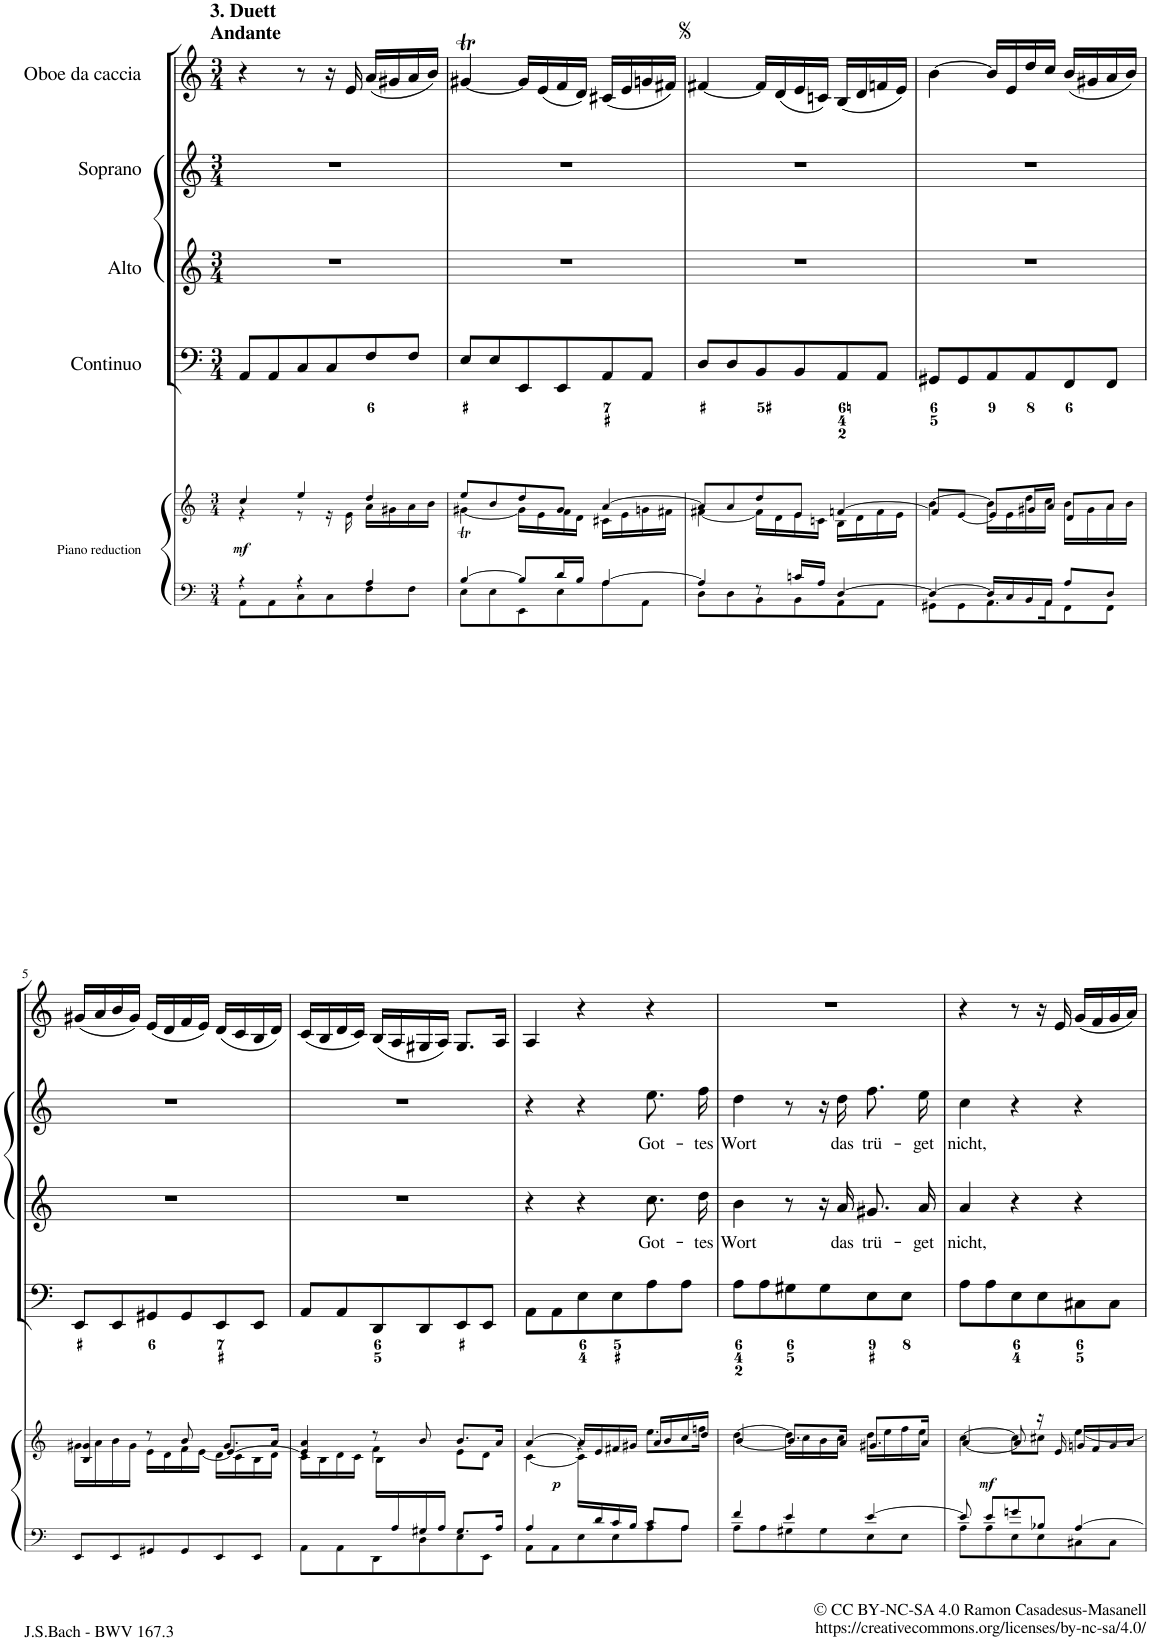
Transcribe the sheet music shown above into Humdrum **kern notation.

**kern	**kern	**dynam	**kern	**kern	**text	**kern	**text	**kern
*part5	*part5	*part5	*part4	*part3	*part3	*part2	*part2	*part1
*staff6	*staff5	*staff5/6	*staff4	*staff3	*staff3	*staff2	*staff2	*staff1
*I"Piano reduction	*	*	*I"Continuo	*I"Alto	*	*I"Soprano	*	*I"Oboe da caccia
*I'Pno	*	*	*	*	*	*	*	*I'Ob
*stria5	*stria5	*	*	*	*	*	*	*
*clefF4	*clefG2	*	*clefF4	*clefG2	*	*clefG2	*	*clefG2
*k[]	*k[]	*	*k[]	*k[]	*	*k[]	*	*k[]
*M3/4	*M3/4	*	*M3/4	*M3/4	*	*M3/4	*	*M3/4
=1	=1	=1	=1	=1	=1	=1	=1	=1
*^	*^	*	*	*	*	*	*	*
!	!	!	!	!	!	!	!	!	!	!LO:TX:a:B:t=3. Duett
!	!	!	!	!	!	!	!	!	!	!LO:TX:a:t=Andante
!	!	!	!	!LO:DY:b	!	!	!	!	!	!
4r	8AA\L	4cc/	4r	mf	8AA/L	2.r	.	2.r	.	4r
.	8AA\	.	.	.	8AA/	.	.	.	.	.
4r	8C\	4ee/	8r	.	8C/	.	.	.	.	8r
.	8C\	.	16r	.	8C/	.	.	.	.	16r
.	.	.	16e\	.	.	.	.	.	.	16e/
4A/	8F\	4dd/	16a\LL	.	8F/	.	.	.	.	(16a/LL
.	.	.	16g#X\	.	.	.	.	.	.	16g#X/
.	8F\J	.	16a\	.	8F/J	.	.	.	.	16a/
.	.	.	16b\JJ	.	.	.	.	.	.	16b/JJ)
=2	=2	=2	=2	=2	=2	=2	=2	=2	=2	=2
[4B/	8E\L	8ee/L	[4g#Xt\	.	8E/L	2.r	.	2.r	.	[4g#Xt/
.	8E\	8b/	.	.	8E/	.	.	.	.	.
8B/L]	8EE\	8dd/	16g#\LL]	.	8EE/	.	.	.	.	16g#/LL]
.	.	.	16e\	.	.	.	.	.	.	(16e/
16d/L	8E\	8g#/J	16f\	.	8EE/	.	.	.	.	16f/
16B/JJ	.	.	16d\JJ	.	.	.	.	.	.	16d/JJ)
[4A/	8A\	[4a/	16c#X\LL	.	8AA/	.	.	.	.	(16c#X/LL
.	.	.	16e\	.	.	.	.	.	.	16e/
.	8AA\J	.	16gn\	.	8AA/J	.	.	.	.	16gn/
.	.	.	16f#X\JJ	.	.	.	.	.	.	16f#X/JJ)
=3	=3	=3	=3	=3	=3	=3	=3	=3	=3	=3
4A/]	8D\L	8a/L]	[4f#X\	.	8D/L	2.r	.	2.r	.	[4f#X/
.	8D\	8a/	.	.	8D/	.	.	.	.	.
8r	8BB\	8dd/	16f#\LL]	.	8BB/	.	.	.	.	16f#/LL]
.	.	.	16d\	.	.	.	.	.	.	(16d/
16cn/LL	8BB\	8e/J	16e\	.	8BB/	.	.	.	.	16e/
16A/JJ	.	.	16cn\JJ	.	.	.	.	.	.	16cn/JJ)
[4D/	8AA\	[4fn/	16B\LL	.	8AA/	.	.	.	.	(16B/LL
.	.	.	16d\	.	.	.	.	.	.	16d/
.	8AA\J	.	16f\	.	8AA/J	.	.	.	.	16fn/
.	.	.	16e\JJ	.	.	.	.	.	.	16e/JJ)
=4	=4	=4	=4	=4	=4	=4	=4	=4	=4	=4
4D/_	8GG#X\L	8f/L]	[>4b\	.	8GG#X/L	2.r	.	2.r	.	[4b\
.	8GG#\	[<8e/J	.	.	8GG#/	.	.	.	.	.
16D/LL]	8.AA\	8e/L]	16b\LL]	.	8AA/	.	.	.	.	16b/LL]
16C/	.	.	16e\	.	.	.	.	.	.	16e/
16BB/	.	16g#X/L	16dd\	.	8AA/	.	.	.	.	16dd/
16AA/JJ	16AA\K	16a/JJ	16cc\JJ	.	.	.	.	.	.	16cc/JJ
8A/L	8FF\	8d/L	16b\LL	.	8FF/	.	.	.	.	(16b/LL
.	.	.	16g#\	.	.	.	.	.	.	16g#X/
8D/J	8FF\J	8a/J	16a\	.	8FF/J	.	.	.	.	16a/
.	.	.	16b\JJ	.	.	.	.	.	.	16b/JJ)
*v	*v	*	*	*	*	*	*	*	*	*
!!LO:LB:g=z
=5	=5	=5	=5	=5	=5	=5	=5	=5	=5
*	*	*^	*	*	*	*	*	*	*
8EE/L	4B/ 4g#X/	16g#\LL	4ryy	.	8EE/L	2.r	.	2.r	.	(16g#X/LL
.	.	16a\	.	.	.	.	.	.	.	16a/
8EE/	.	16b\	.	.	8EE/	.	.	.	.	16b/
.	.	16g#\JJ	.	.	.	.	.	.	.	16g#/JJ)
8GG#X/	8r	16e\LL	4ryy	.	8GG#X/	.	.	.	.	(16e/LL
.	.	16d\	.	.	.	.	.	.	.	16d/
8GG#/	8b/	16f\	.	.	8GG#/	.	.	.	.	16f/
.	.	[16e\JJ	.	.	.	.	.	.	.	16e/JJ)
8EE/	8.g#/L	16d\LL	4e/_	.	8EE/	.	.	.	.	(16d/LL
.	.	16c\	.	.	.	.	.	.	.	16c/
8EE/J	.	16B\	.	.	8EE/J	.	.	.	.	16B/
.	16a/Jk	16d\JJ	.	.	.	.	.	.	.	16d/JJ)
=6	=6	=6	=6	=6	=6	=6	=6	=6	=6	=6
*^	*	*	*	*	*	*	*	*	*	*
4ryy	8AA\L	4e/] 4a/	16c\LL	4ryy	.	8AA/L	2.r	.	2.r	.	(16c/LL
.	.	.	16B\	.	.	.	.	.	.	.	16B/
.	8AA\	.	16d\	.	.	8AA/	.	.	.	.	16d/
.	.	.	16c\JJ	.	.	.	.	.	.	.	16c/JJ)
16ryy	8DD\	8r	4f\	16B\LL	.	8DD/	.	.	.	.	(16B/LL
16A/	.	.	.	4..ryy	.	.	.	.	.	.	16A/
16G#X/	8D\	8b/	.	.	.	8DD/	.	.	.	.	16G#X/
16A/JJ	.	.	.	.	.	.	.	.	.	.	16A/JJ)
8.G#/L	8E\	8.b/L	8e\L	.	.	8EE/	.	.	.	.	8.G#/L
.	8EE\J	.	8d\J	.	.	8EE/J	.	.	.	.	.
16A/Jk	.	16a/Jk	.	.	.	.	.	.	.	.	16A/Jk
=7	=7	=7	=7	=7	=7	=7	=7	=7	=7	=7	=7
*	*	*	*	*^	*	*	*	*	*	*	*
4A/	8AA\L	[4a/	[4c\	4ryy	8ryy	.	8AA\L	4r	.	4r	.	4A/
!	!	!	!	!	!	!LO:DY:b	!	!	!	!	!	!
.	8AA\	.	.	.	2ryy	p	8AA\	.	.	.	.	.
16ryy	8E\	16a/LL]	4r	16c\LL]	.	.	8E\	4r	.	4r	.	4r
16d/	.	16e/	.	4..ryy	.	.	.	.	.	.	.	.
16c/	8E\	16f#X/	.	.	.	.	8E\	.	.	.	.	.
16B/JJ	.	16g#X/JJ	.	.	.	.	.	.	.	.	.	.
!	!	!	!	!	!	!	!	!	!LO:LY:b	!	!LO:LY:b	!
8c/L	8A\	16a/LL	8.ee\L	.	.	.	8A\	8.cc\L	Got-	8.ee\L	Got-	4r
.	.	16b/	.	.	.	.	.	.	.	.	.	.
8A/J	8A\J	16cc/	.	.	8ryy	.	8A\J	.	.	.	.	.
!	!	!	!	!	!	!	!	!	!LO:LY:b	!	!LO:LY:b	!
.	.	16dd/JJ	16ffn\Jk	.	.	.	.	16dd\Jk	-tes	16ff\Jk	-tes	.
=8	=8	=8	=8	=8	=8	=8	=8	=8	=8	=8	=8	=8
!	!	!	!	!	!	!	!	!	!LO:LY:b	!	!LO:LY:b	!
*	*	*	*v	*v	*v	*	*	*	*	*	*	*
4f/	8A\L	[<4b/	[>4dd\	.	8A\L	4b\	Wort	4dd\	Wort	2.r
.	8A\	.	.	.	8A\	.	.	.	.	.
4e/	8G#X\	8.b/L]	16dd\LL]	.	8G#X\	8r	.	8r	.	.
.	.	.	16cc\	.	.	.	.	.	.	.
.	8G#\	.	16b\	.	8G#\	16r	.	16r	.	.
!	!	!	!	!	!	!	!LO:LY:b	!	!LO:LY:b	!
.	.	16a/Jk	16cc\JJ	.	.	16a/	das	16dd\	das	.
!	!	!	!	!	!	!	!LO:LY:b	!	!LO:LY:b	!
[4e/	8E\	8.g#X/L	16dd\LL	.	8E\	8.g#X/L	trü-	8.ff\L	trü-	.
.	.	.	16ee\	.	.	.	.	.	.	.
.	8E\J	.	16ff\	.	8E\J	.	.	.	.	.
!	!	!	!	!	!	!	!LO:LY:b	!	!LO:LY:b	!
.	.	16a/Jk	16ee\JJ	.	.	16a/Jk	-get	16ee\Jk	-get	.
=9	=9	=9	=9	=9	=9	=9	=9	=9	=9	=9
!	!	!	!	!	!	!	!LO:LY:b	!	!LO:LY:b	!
*	*	*	*^	*	*	*	*	*	*	*
8e/]	8A\L	[<4a/	[>4cc\	8ryy	.	8A\L	4a/	nicht,	4cc\	nicht,	4r
!	!	!	!	!	!LO:DY:b	!	!	!	!	!	!
8e/L	8A\	.	.	2ryy	mf	8A\	.	.	.	.	.
8gn/	8E\	8a/]	8cc\L]	.	.	8E\	4r	.	4r	.	8r
8B-X/J	8E\	16r	8cc#X\J	.	.	8E\	.	.	.	.	16r
.	.	16e/	.	.	.	.	.	.	.	.	16e/
[4A/	8C#X\	16gn/LL	[4ee\	.	.	8C#X\	4r	.	4r	.	(16g/LL
.	.	16f/	.	.	.	.	.	.	.	.	16f/
.	8C#\J	16g/	.	8ryy	.	8C#\J	.	.	.	.	16g/
.	.	16a/JJ	.	.	.	.	.	.	.	.	16a/JJ)
*v	*v	*	*	*	*	*	*	*	*	*	*
*	*v	*v	*v	*	*	*	*	*	*	*
=	=	=	=	=	=	=	=	=
*-	*-	*-	*-	*-	*-	*-	*-	*-
